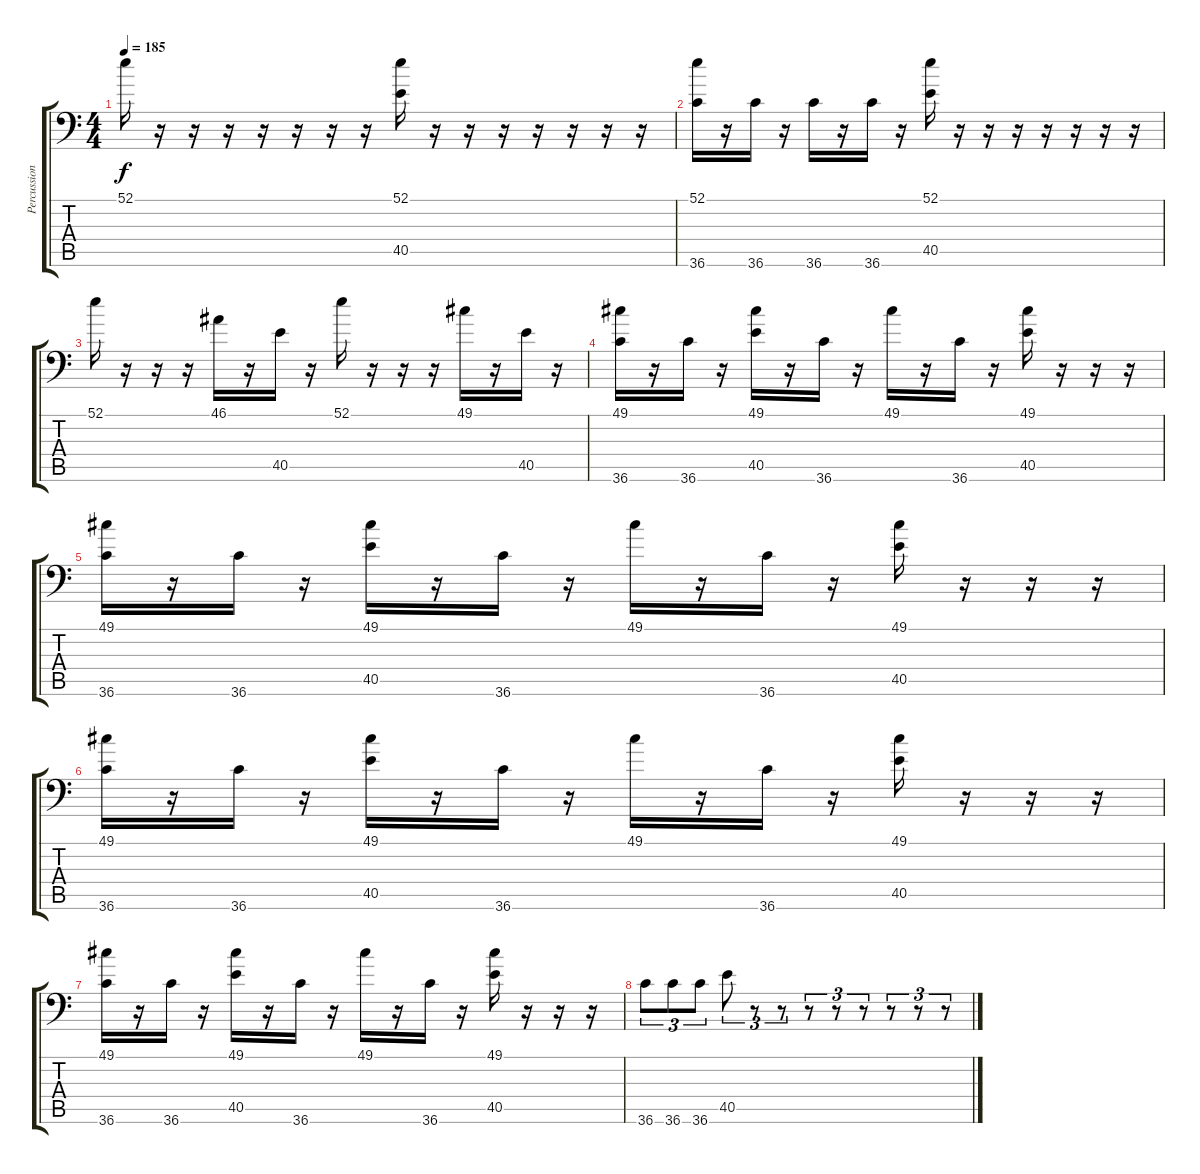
\track ("Percussion" "Percussion") {instrument acousticgrandpiano}
\staff {score tabs}
\tuning (C-1 C-1 C-1 C-1 C-1 C-1) {hide}
\ts (4 4)
\tempo 185
\clef f4
\ks c
52.1.16{dy f} r.16 r.16 r.16 r.16 r.16 r.16 r.16 (52.1 40.5).16 r.16 r.16 r.16 r.16 r.16 r.16 r.16 |
(52.1 36.6).16 r.16 36.6.16 r.16 36.6.16 r.16 36.6.16 r.16 (52.1 40.5).16 r.16 r.16 r.16 r.16 r.16 r.16 r.16 |
52.1.16 r.16 r.16 r.16 46.1.16 r.16 40.5.16 r.16 52.1.16 r.16 r.16 r.16 49.1.16 r.16 40.5.16 r.16 |
(49.1 36.6).16 r.16 36.6.16 r.16 (49.1 40.5).16 r.16 36.6.16 r.16 49.1.16 r.16 36.6.16 r.16 (49.1 40.5).16 r.16 r.16 r.16 |
(49.1 36.6).16 r.16 36.6.16 r.16 (49.1 40.5).16 r.16 36.6.16 r.16 49.1.16 r.16 36.6.16 r.16 (49.1 40.5).16 r.16 r.16 r.16 |
(49.1 36.6).16 r.16 36.6.16 r.16 (49.1 40.5).16 r.16 36.6.16 r.16 49.1.16 r.16 36.6.16 r.16 (49.1 40.5).16 r.16 r.16 r.16 |
(49.1 36.6).16 r.16 36.6.16 r.16 (49.1 40.5).16 r.16 36.6.16 r.16 49.1.16 r.16 36.6.16 r.16 (49.1 40.5).16 r.16 r.16 r.16 |
36.6.8{tu (3 2)} 36.6.8{tu (3 2)} 36.6.8{tu (3 2)} 40.5.8{tu (3 2)} r.8{tu (3 2)} r.8{tu (3 2)} r.8{tu (3 2)} r.8{tu (3 2)} r.8{tu (3 2)} r.8{tu (3 2)} r.8{tu (3 2)} r.8{tu (3 2)}
